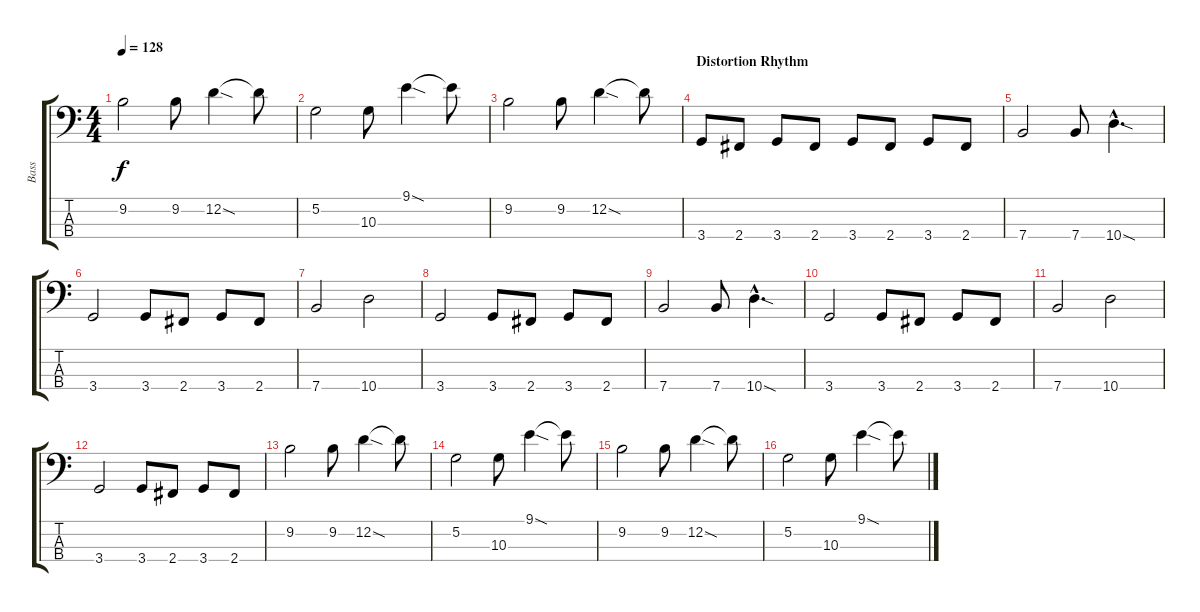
\track ("Bass" "Bass") {instrument electricbassfinger}
\staff {score tabs}
\tuning (G2 D2 A1 E1) {hide}
\ts (4 4)
\tempo 128
\clef f4
\ks c
9.2.2{dy f} 9.2.8 12.2{sod}.4 12.2{t}.8 |
5.2.2 10.3.8 9.1{sod}.4 9.1{t}.8 |
9.2.2 9.2.8 12.2{sod}.4 12.2{t}.8 |
\section ("" "Distortion Rhythm")
3.4.8 2.4.8 3.4.8 2.4.8 3.4.8 2.4.8 3.4.8 2.4.8 |
7.4.2 7.4.8 10.4{sod hac}.4{d} |
3.4.2 3.4.8 2.4.8 3.4.8 2.4.8 |
7.4.2 10.4.2 |
3.4.2 3.4.8 2.4.8 3.4.8 2.4.8 |
7.4.2 7.4.8 10.4{sod hac}.4{d} |
3.4.2 3.4.8 2.4.8 3.4.8 2.4.8 |
7.4.2 10.4.2 |
3.4.2 3.4.8 2.4.8 3.4.8 2.4.8 |
9.2.2 9.2.8 12.2{sod}.4 12.2{t}.8 |
5.2.2 10.3.8 9.1{sod}.4 9.1{t}.8 |
9.2.2 9.2.8 12.2{sod}.4 12.2{t}.8 |
5.2.2 10.3.8 9.1{sod}.4 9.1{t}.8
